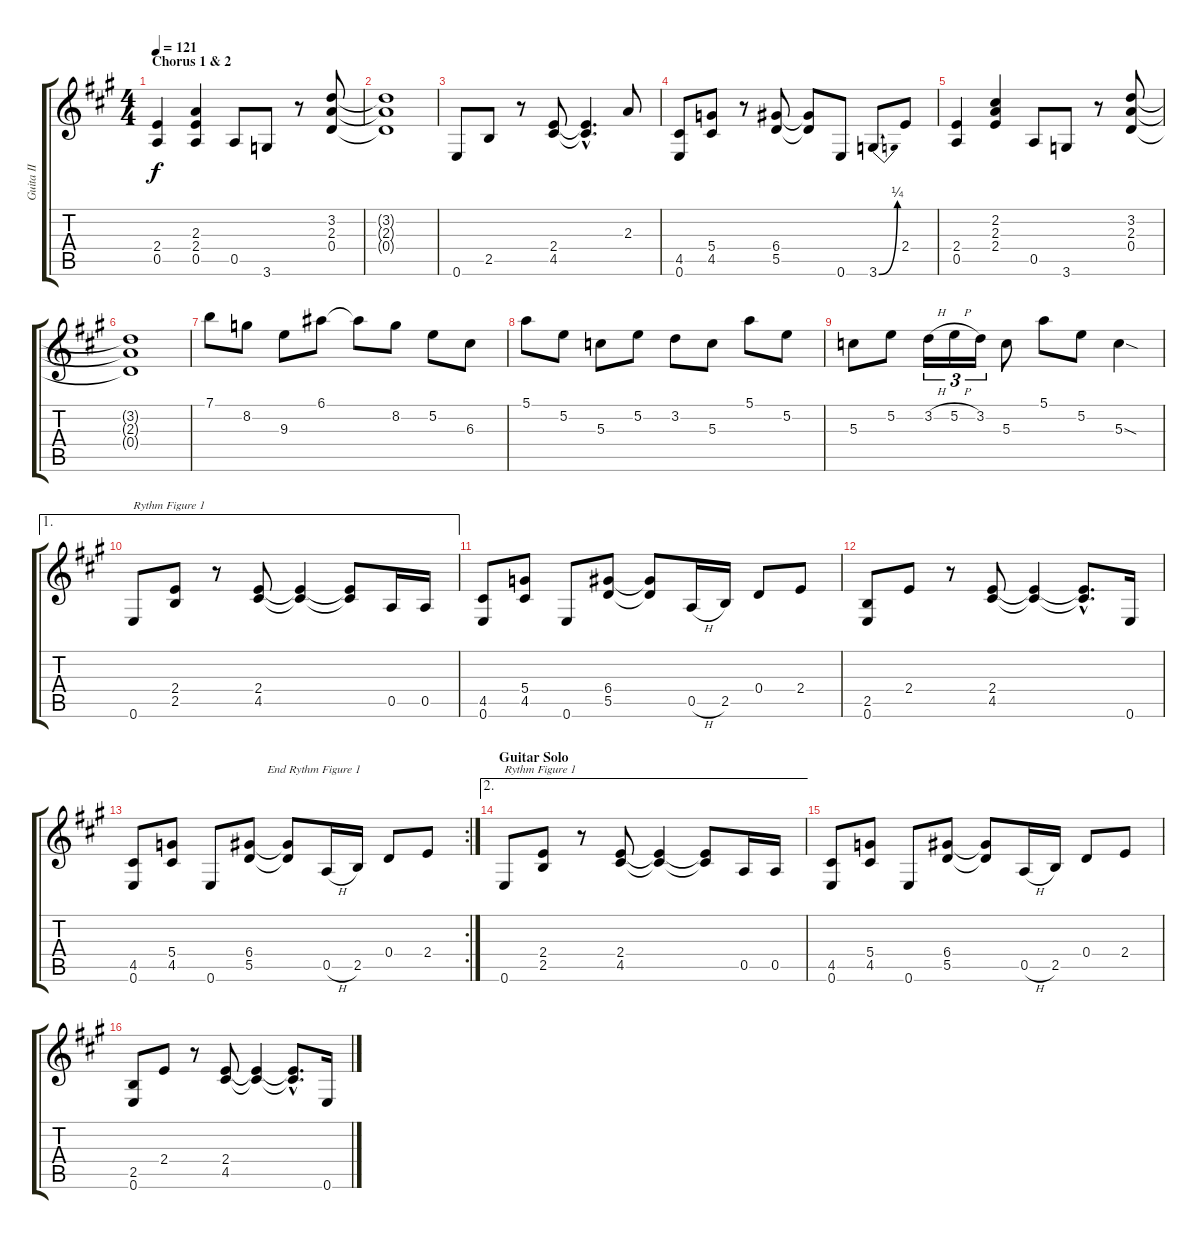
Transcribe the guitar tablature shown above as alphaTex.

\track ("Guita II" "Guita II") {instrument distortionguitar}
\staff {score tabs}
\tuning (E4 B3 G3 D3 A2 E2) {hide}
\ts (4 4)
\section ("" "Chorus 1 & 2")
\tempo 121
\clef g2
\ks a
(2.4 0.5).4{dy f} (2.3 2.4 0.5).4 0.5.8 3.6.8 r.8 (3.2 2.3 0.4).8 |
(3.2{t} 2.3{t} 0.4{t}).1 |
0.6.8 2.5.8 r.8 (2.4 4.5).8 (2.4{hac t} 4.5{hac t}).4{d} 2.3.8 |
(4.5 0.6).8 (5.4 4.5).8 r.8 (6.4 5.5).8 (6.4{t} 5.5{t}).8 0.6.8 3.6{be (bend 0 0 60 1)}.8 2.4.8 |
(2.4 0.5).4 (2.2 2.3 2.4).4 0.5.8 3.6.8 r.8 (3.2 2.3 0.4).8 |
(3.2{t} 2.3{t} 0.4{t}).1 |
7.1.8 8.2.8 9.3.8 6.1.8 6.1{t}.8 8.2.8 5.2.8 6.3.8 |
5.1.8 5.2.8 5.3.8 5.2.8 3.2.8 5.3.8 5.1.8 5.2.8 |
5.3.8 5.2.8 3.2{h}.16{tu (3 2)} 5.2{h}.16{tu (3 2)} 3.2.16{tu (3 2)} 5.3.8 5.1.8 5.2.8 5.3{sod}.4 |
\ae 1
0.6.8{txt "Rythm Figure 1"} (2.4 2.5).8 r.8 (2.4 4.5).8 (2.4{t} 4.5{t}).4 (2.4{t} 4.5{t}).8 0.5.16 0.5.16 |
(4.5 0.6).8 (5.4 4.5).8 0.6.8 (6.4 5.5).8 (6.4{t} 5.5{t}).8 0.5{h}.16 2.5.16 0.4.8 2.4.8 |
(2.5 0.6).8 2.4.8 r.8 (2.4 4.5).8 (2.4{t} 4.5{t}).4 (2.4{hac t} 4.5{hac t}).8{d} 0.6.16 |
\rc 2
(4.5 0.6).8 (5.4 4.5).8 0.6.8 (6.4 5.5).8{txt "      End Rythm Figure 1"} (6.4{t} 5.5{t}).8 0.5{h}.16 2.5.16 0.4.8 2.4.8 |
\ae 2
\section ("" "Guitar Solo")
0.6.8{txt "Rythm Figure 1"} (2.4 2.5).8 r.8 (2.4 4.5).8 (2.4{t} 4.5{t}).4 (2.4{t} 4.5{t}).8 0.5.16 0.5.16 |
(4.5 0.6).8 (5.4 4.5).8 0.6.8 (6.4 5.5).8 (6.4{t} 5.5{t}).8 0.5{h}.16 2.5.16 0.4.8 2.4.8 |
(2.5 0.6).8 2.4.8 r.8 (2.4 4.5).8 (2.4{t} 4.5{t}).4 (2.4{hac t} 4.5{hac t}).8{d} 0.6.16
